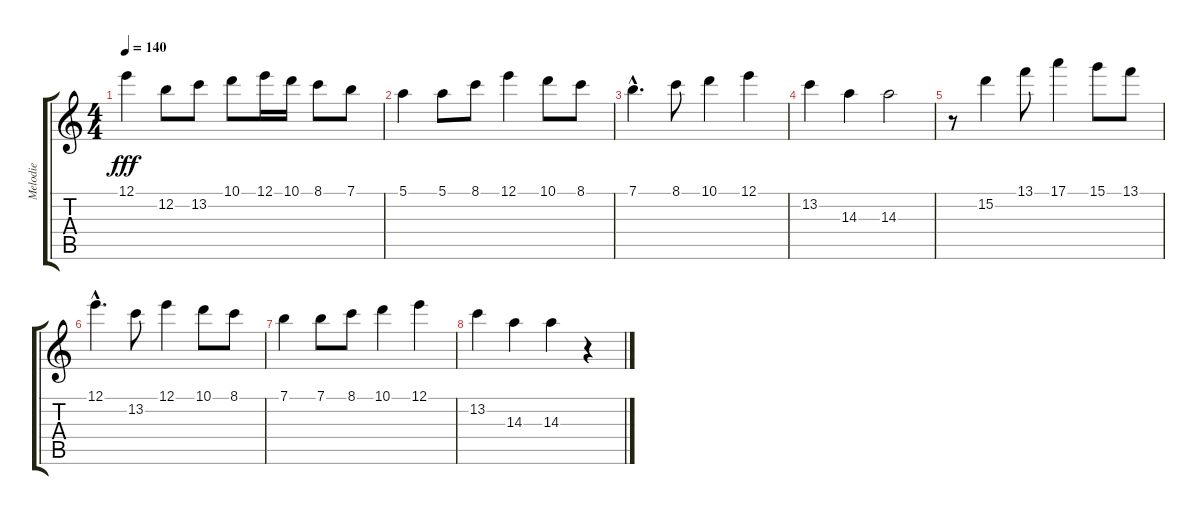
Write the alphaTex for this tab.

\track ("Melodie" "Melodie") {instrument acousticguitarsteel}
\staff {score tabs}
\tuning (E4 B3 G3 D3 A2 E2) {hide}
\ts (4 4)
\tempo 140
\clef g2
\ks c
12.1.4{dy fff} 12.2.8 13.2.8 10.1.8 12.1.16 10.1.16 8.1.8 7.1.8 |
5.1.4 5.1.8 8.1.8 12.1.4 10.1.8 8.1.8 |
7.1{hac}.4{d} 8.1.8 10.1.4 12.1.4 |
13.2.4 14.3.4 14.3.2 |
r.8 15.2.4 13.1.8 17.1.4 15.1.8 13.1.8 |
12.1{hac}.4{d} 13.2.8 12.1.4 10.1.8 8.1.8 |
7.1.4 7.1.8 8.1.8 10.1.4 12.1.4 |
13.2.4 14.3.4 14.3.4 r.4
